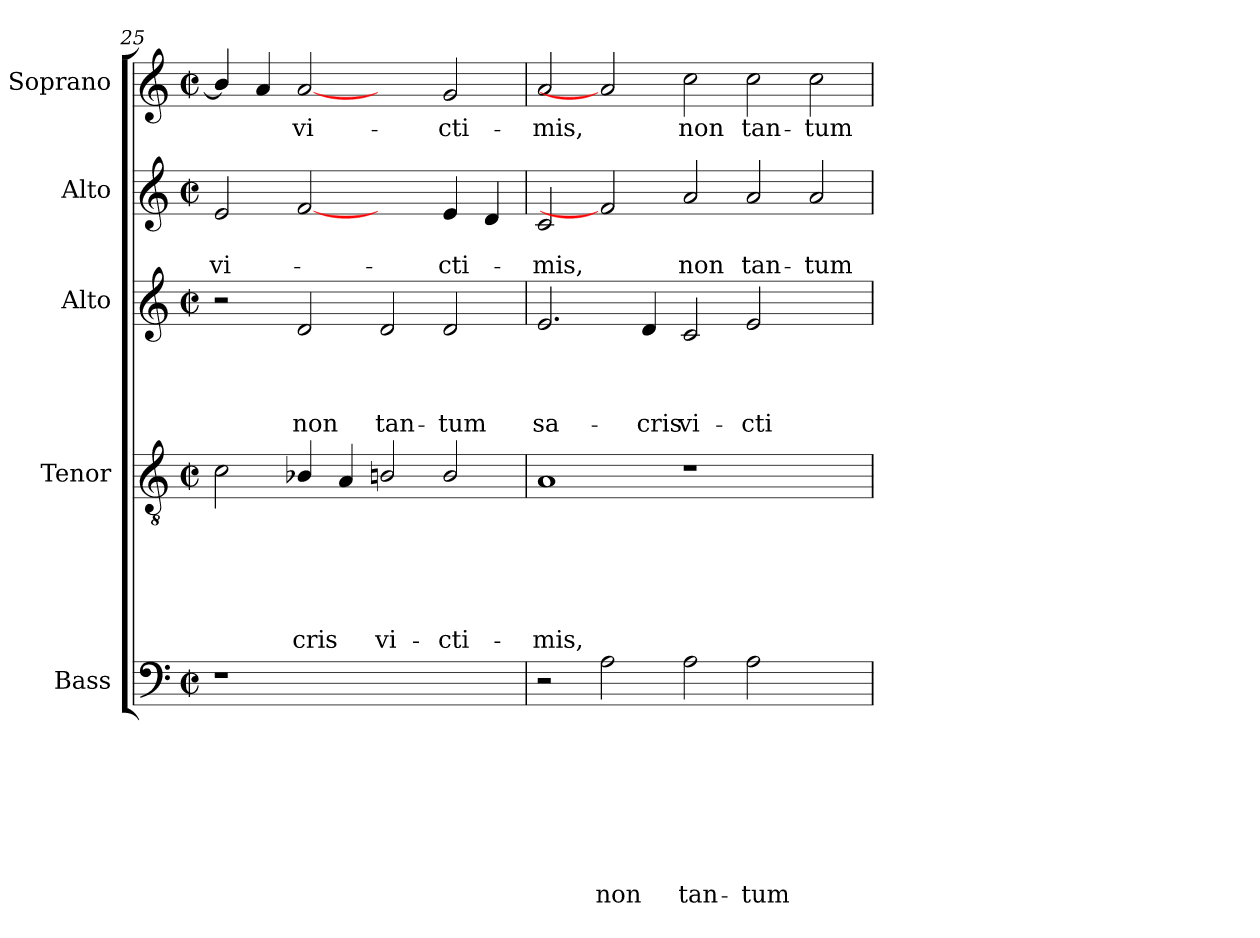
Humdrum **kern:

**kern	**text	**text	**text	**text	**text	**text	**text	**text	**kern	**text	**text	**text	**text	**text	**text	**kern	**text	**text	**text	**text	**kern	**text	**text	**kern	**text
*part5	*part5	*part5	*part5	*part5	*part5	*part5	*part5	*part5	*part4	*part4	*part4	*part4	*part4	*part4	*part4	*part3	*part3	*part3	*part3	*part3	*part2	*part2	*part2	*part1	*part1
*staff5	*staff5	*staff5	*staff5	*staff5	*staff5	*staff5	*staff5	*staff5	*staff4	*staff4	*staff4	*staff4	*staff4	*staff4	*staff4	*staff3	*staff3	*staff3	*staff3	*staff3	*staff2	*staff2	*staff2	*staff1	*staff1
*I"Bass	*	*	*	*	*	*	*	*	*I"Tenor	*	*	*	*	*	*	*I"Alto	*	*	*	*	*I"Alto	*	*	*I"Soprano	*
*I'B.	*	*	*	*	*	*	*	*	*I'T.	*	*	*	*	*	*	*I'A.	*	*	*	*	*I'A.	*	*	*I'S.	*
*clefF4	*	*	*	*	*	*	*	*	*clefGv2	*	*	*	*	*	*	*clefG2	*	*	*	*	*clefG2	*	*	*clefG2	*
*k[]	*	*	*	*	*	*	*	*	*k[]	*	*	*	*	*	*	*k[]	*	*	*	*	*k[]	*	*	*k[]	*
*C:	*	*	*	*	*	*	*	*	*C:	*	*	*	*	*	*	*C:	*	*	*	*	*C:	*	*	*C:	*
*M2/2	*	*	*	*	*	*	*	*	*M2/2	*	*	*	*	*	*	*M2/2	*	*	*	*	*M2/2	*	*	*M2/2	*
*met(c|)	*	*	*	*	*	*	*	*	*met(c|)	*	*	*	*	*	*	*met(c|)	*	*	*	*	*met(c|)	*	*	*met(c|)	*
=25	=25	=25	=25	=25	=25	=25	=25	=25	=25	=25	=25	=25	=25	=25	=25	=25	=25	=25	=25	=25	=25	=25	=25	=25	=25
!	!	!	!	!	!	!	!	!	!	!	!	!	!	!	!	!	!	!	!	!	!	!	!LO:LY:b	!	!
1r	.	.	.	.	.	.	.	.	2c\	.	.	.	.	.	.	2r	.	.	.	.	2e/	.	vi-	4b/]	.
.	.	.	.	.	.	.	.	.	.	.	.	.	.	.	.	.	.	.	.	.	.	.	.	4a/	.
!	!	!	!	!	!	!	!	!	!	!	!	!	!	!	!LO:LY:b:rj	!	!	!	!	!LO:LY:b:rj	!	!	!	!	!LO:LY:b:rj
.	.	.	.	.	.	.	.	.	4B-X/	.	.	.	.	.	-cris	2d/	.	.	.	non	[2f	.	.	[2a	vi-
.	.	.	.	.	.	.	.	.	4A/	.	.	.	.	.	.	.	.	.	.	.	.	.	.	.	.
!	!	!	!	!	!	!	!	!	!	!	!	!	!	!	!LO:LY:b:rj	!	!	!	!	!LO:LY:b:rj	!	!	!	!	!
1ryy	.	.	.	.	.	.	.	.	2B/	.	.	.	.	.	vi-	2d/	.	.	.	tan-	2ryy	.	.	2ryy	.
!	!	!	!	!	!	!	!	!	!	!	!	!	!	!	!LO:LY:b:rj	!	!	!	!	!LO:LY:b:rj	!	!	!LO:LY:b	!	!LO:LY:b:rj
.	.	.	.	.	.	.	.	.	2B/	.	.	.	.	.	-cti-	2d/	.	.	.	-tum	4e/	.	-cti-	2g/	-cti-
.	.	.	.	.	.	.	.	.	.	.	.	.	.	.	.	.	.	.	.	.	4d/	.	.	.	.
!!LO:PB:g=z
=26	=26	=26	=26	=26	=26	=26	=26	=26	=26	=26	=26	=26	=26	=26	=26	=26	=26	=26	=26	=26	=26	=26	=26	=26	=26
!	!	!	!	!	!	!	!	!	!	!	!	!	!	!	!LO:LY:b:rj	!	!	!	!	!LO:LY:b:rj	!	!	!LO:LY:b	!	!LO:LY:b:rj
2r	.	.	.	.	.	.	.	.	1A	.	.	.	.	.	-mis,	2.e/	.	.	.	sa-	2c/	.	-mis,	2a/	-mis,
!	!	!	!	!	!	!	!	!LO:LY:b	!	!	!	!	!	!	!	!	!	!	!	!	!	!	!	!	!
2A\	.	.	.	.	.	.	.	non	.	.	.	.	.	.	.	.	.	.	.	.	2f]	.	.	2a]	.
!	!	!	!	!	!	!	!	!	!	!	!	!	!	!	!	!	!	!	!	!LO:LY:b:rj	!	!	!	!	!
.	.	.	.	.	.	.	.	.	.	.	.	.	.	.	.	4d/	.	.	.	-cris	.	.	.	.	.
!	!	!	!	!	!	!	!	!LO:LY:b	!	!	!	!	!	!	!	!	!	!	!	!LO:LY:b:rj	!	!	!LO:LY:b	!	!LO:LY:b:rj
2A\	.	.	.	.	.	.	.	tan-	1r	.	.	.	.	.	.	2c/	.	.	.	vi-	2a/	.	non	2cc\	non
!	!	!	!	!	!	!	!	!LO:LY:b	!	!	!	!	!	!	!	!	!	!	!	!LO:LY:b:rj	!	!	!LO:LY:b	!	!LO:LY:b:rj
2A\	.	.	.	.	.	.	.	-tum	.	.	.	.	.	.	.	2e/	.	.	.	-cti-	2a/	.	tan-	2cc\	tan-
!	!	!	!	!	!	!	!	!	!	!	!	!	!	!	!	!	!	!	!	!	!	!	!LO:LY:b	!	!LO:LY:b:rj
2ryy	.	.	.	.	.	.	.	.	2ryy	.	.	.	.	.	.	2ryy	.	.	.	.	2a/	.	-tum	2cc\	-tum
=	=	=	=	=	=	=	=	=	=	=	=	=	=	=	=	=	=	=	=	=	=	=	=	=	=
*-	*-	*-	*-	*-	*-	*-	*-	*-	*-	*-	*-	*-	*-	*-	*-	*-	*-	*-	*-	*-	*-	*-	*-	*-	*-
